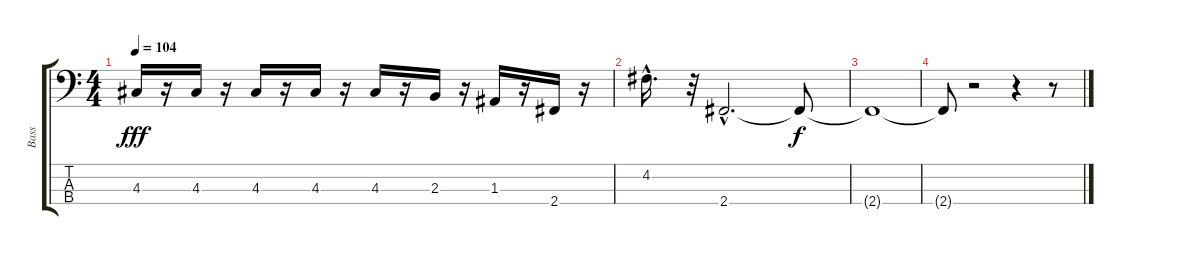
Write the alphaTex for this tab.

\track ("Bass" "Bass") {instrument electricbasspick}
\staff {score tabs}
\tuning (G2 D2 A1 E1) {hide}
\ts (4 4)
\tempo 104
\clef f4
\ks c
4.3.16{dy fff} r.16 4.3.16 r.16 4.3.16 r.16 4.3.16 r.16 4.3.16 r.16 2.3.16 r.16 1.3.16 r.16 2.4.16 r.16 |
4.2{hac}.16{d} r.32 2.4{hac}.2{d} 2.4{t}.8{dy f} |
2.4{t}.1 |
2.4{t}.8 r.2 r.4 r.8
